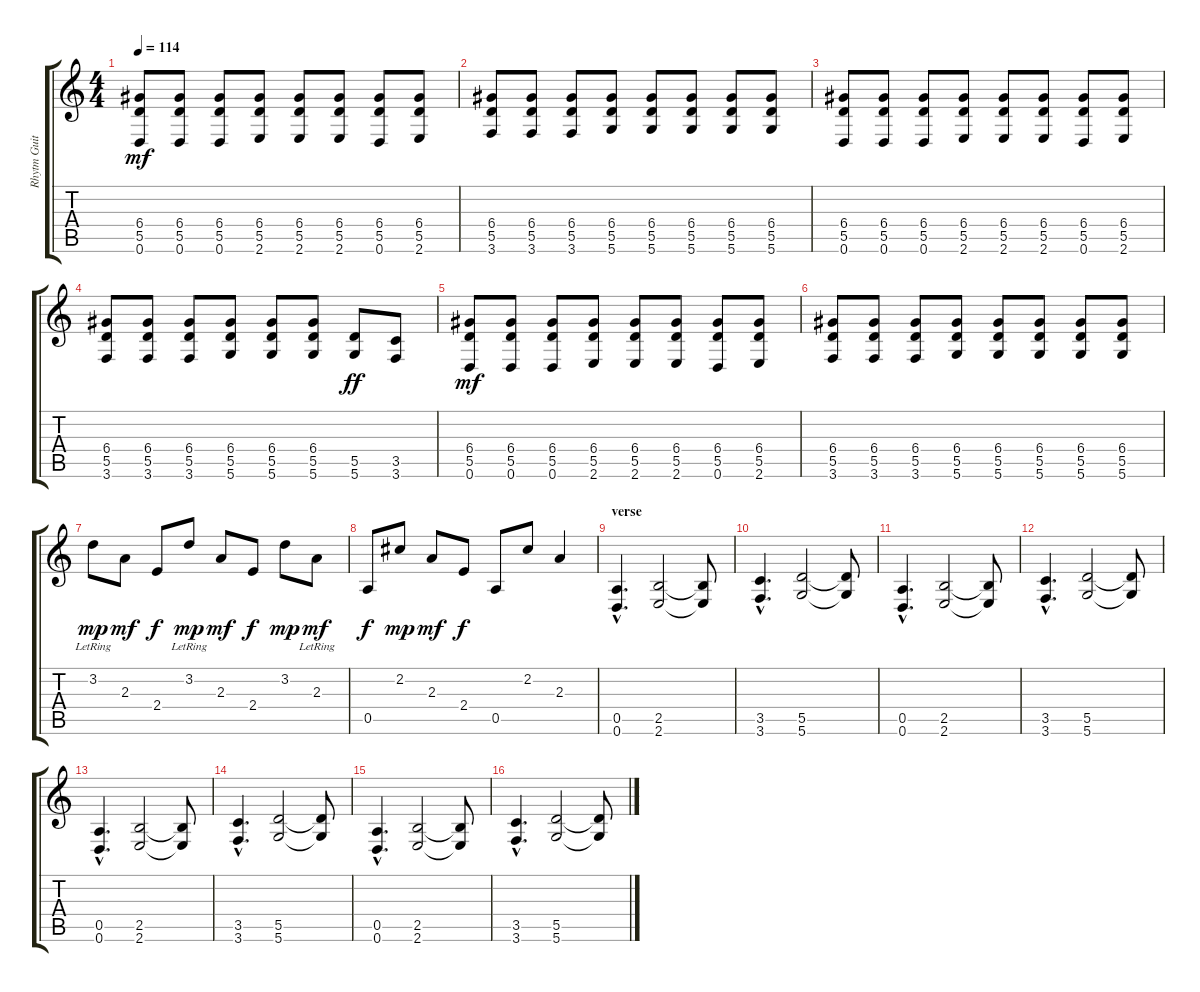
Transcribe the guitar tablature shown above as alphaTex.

\track ("Rhytm Guitar" "Rhytm Guit") {instrument acousticguitarnylon}
\staff {score tabs}
\tuning (E4 B3 G3 D3 A2 D2) {hide}
\ts (4 4)
\tempo 114
\clef g2
\ks c
(6.4 5.5 0.6).8{dy mf volume 10 instrument overdrivenguitar} (6.4 5.5 0.6).8 (6.4 5.5 0.6).8 (6.4 5.5 2.6).8 (6.4 5.5 2.6).8 (6.4 5.5 2.6).8 (6.4 5.5 0.6).8 (6.4 5.5 2.6).8 |
(6.4 5.5 3.6).8 (6.4 5.5 3.6).8 (6.4 5.5 3.6).8 (6.4 5.5 5.6).8 (6.4 5.5 5.6).8 (6.4 5.5 5.6).8 (6.4 5.5 5.6).8 (6.4 5.5 5.6).8 |
(6.4 5.5 0.6).8 (6.4 5.5 0.6).8 (6.4 5.5 0.6).8 (6.4 5.5 2.6).8 (6.4 5.5 2.6).8 (6.4 5.5 2.6).8 (6.4 5.5 0.6).8 (6.4 5.5 2.6).8 |
(6.4 5.5 3.6).8 (6.4 5.5 3.6).8 (6.4 5.5 3.6).8 (6.4 5.5 5.6).8 (6.4 5.5 5.6).8 (6.4 5.5 5.6).8 (5.5 5.6).8{dy ff} (3.5 3.6).8 |
(6.4 5.5 0.6).8{dy mf} (6.4 5.5 0.6).8 (6.4 5.5 0.6).8 (6.4 5.5 2.6).8 (6.4 5.5 2.6).8 (6.4 5.5 2.6).8 (6.4 5.5 0.6).8 (6.4 5.5 2.6).8 |
(6.4 5.5 3.6).8 (6.4 5.5 3.6).8 (6.4 5.5 3.6).8 (6.4 5.5 5.6).8 (6.4 5.5 5.6).8 (6.4 5.5 5.6).8 (6.4 5.5 5.6).8 (6.4 5.5 5.6).8 |
3.2{lr}.8{dy mp volume 16 instrument distortionguitar} 2.3.8{dy mf} 2.4.8{dy f} 3.2{lr}.8{dy mp} 2.3.8{dy mf} 2.4.8{dy f} 3.2.8{dy mp} 2.3{lr}.8{dy mf} |
0.5.8{dy f} 2.2.8{dy mp} 2.3.8{dy mf} 2.4.8{dy f} 0.5.8 2.2.8 2.3.4 |
\section ("" "verse")
(0.5{hac} 0.6{hac}).4{d volume 7 instrument acousticguitarnylon} (2.5 2.6).2 (2.5{t} 2.6{t}).8 |
(3.5{hac} 3.6{hac}).4{d} (5.5 5.6).2 (5.5{t} 5.6{t}).8 |
(0.5{hac} 0.6{hac}).4{d} (2.5 2.6).2 (2.5{t} 2.6{t}).8 |
(3.5{hac} 3.6{hac}).4{d} (5.5 5.6).2 (5.5{t} 5.6{t}).8 |
(0.5{hac} 0.6{hac}).4{d} (2.5 2.6).2 (2.5{t} 2.6{t}).8 |
(3.5{hac} 3.6{hac}).4{d} (5.5 5.6).2 (5.5{t} 5.6{t}).8 |
(0.5{hac} 0.6{hac}).4{d} (2.5 2.6).2 (2.5{t} 2.6{t}).8 |
(3.5{hac} 3.6{hac}).4{d} (5.5 5.6).2 (5.5{t} 5.6{t}).8
